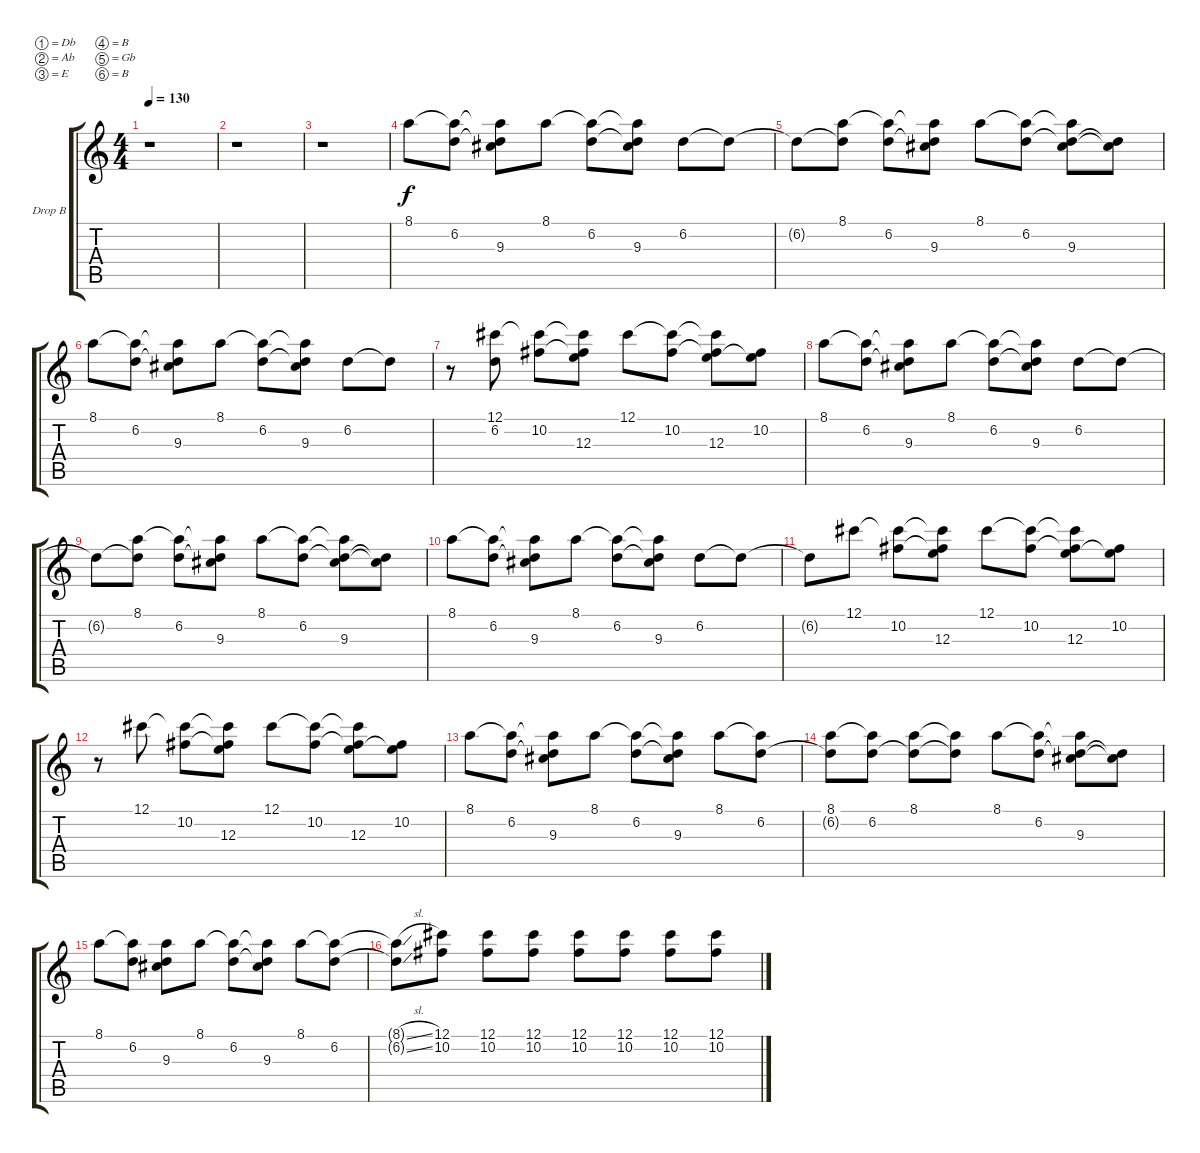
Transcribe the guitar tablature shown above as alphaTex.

\bracketExtendMode groupsimilarinstruments
\firstSystemTrackNameOrientation horizontal
\otherSystemsTrackNameOrientation horizontal
\track ("Ukulele" "Drop B") {instrument distortionguitar}
\staff {score tabs}
\tuning (Db4 Ab3 E3 B2 Gb2 B1)
\ts (4 4)
\tempo 130
\clef g2
\ks c
r.1{dy f} |
r.1 |
r.1 |
8.1.8 (6.2 8.1{t}).8 (9.3 8.1{t} 6.2{t}).8 8.1.8 (6.2 8.1{t}).8 (9.3 8.1{t} 6.2{t}).8 6.2.8 6.2{t}.8 |
6.2{t}.8 (6.2{t} 8.1).8 (6.2 8.1{t}).8 (9.3 6.2{t} 8.1{t}).8 8.1.8 (6.2 8.1{t}).8 (9.3 8.1{t} 6.2{t}).8 (9.3{t} 6.2{t}).8 |
8.1.8 (6.2 8.1{t}).8 (9.3 8.1{t} 6.2{t}).8 8.1.8 (6.2 8.1{t}).8 (9.3 8.1{t} 6.2{t}).8 6.2.8 6.2{t}.8 |
r.8 (6.2 12.1).8 (10.2 12.1{t}).8 (12.3 10.2{t} 12.1{t}).8 12.1.8 (10.2 12.1{t}).8 (12.3 12.1{t} 10.2{t}).8 (12.3{t} 10.2).8 |
8.1.8 (6.2 8.1{t}).8 (9.3 8.1{t} 6.2{t}).8 8.1.8 (6.2 8.1{t}).8 (9.3 8.1{t} 6.2{t}).8 6.2.8 6.2{t}.8 |
6.2{t}.8 (6.2{t} 8.1).8 (6.2 8.1{t}).8 (9.3 6.2{t} 8.1{t}).8 8.1.8 (6.2 8.1{t}).8 (9.3 8.1{t} 6.2{t}).8 (9.3{t} 6.2{t}).8 |
8.1.8 (6.2 8.1{t}).8 (9.3 8.1{t} 6.2{t}).8 8.1.8 (6.2 8.1{t}).8 (9.3 8.1{t} 6.2{t}).8 6.2.8 6.2{t}.8 |
6.2{t}.8 12.1.8 (10.2 12.1{t}).8 (12.3 10.2{t} 12.1{t}).8 12.1.8 (10.2 12.1{t}).8 (12.3 12.1{t} 10.2{t}).8 (12.3{t} 10.2).8 |
r.8 12.1.8 (10.2 12.1{t}).8 (12.3 10.2{t} 12.1{t}).8 12.1.8 (10.2 12.1{t}).8 (12.3 12.1{t} 10.2{t}).8 (12.3{t} 10.2).8 |
8.1.8 (6.2 8.1{t}).8 (9.3 8.1{t} 6.2{t}).8 8.1.8 (6.2 8.1{t}).8 (9.3 8.1{t} 6.2{t}).8 8.1.8 (6.2 8.1{t}).8 |
(8.1 6.2{t}).8 (6.2 8.1{t}).8 (8.1 6.2{t}).8 (8.1{t} 6.2{t}).8 8.1.8 (6.2 8.1{t}).8 (9.3 6.2{t} 8.1{t}).8 (9.3{t} 6.2{t}).8 |
8.1.8 (6.2 8.1{t}).8 (9.3 8.1{t} 6.2{t}).8 8.1.8 (6.2 8.1{t}).8 (9.3 8.1{t} 6.2{t}).8 8.1.8 (6.2 8.1{t}).8 |
(6.2{sl t} 8.1{sl t}).8 (12.1 10.2).8 (12.1 10.2).8 (12.1 10.2).8 (12.1 10.2).8 (12.1 10.2).8 (12.1 10.2).8 (12.1 10.2).8
